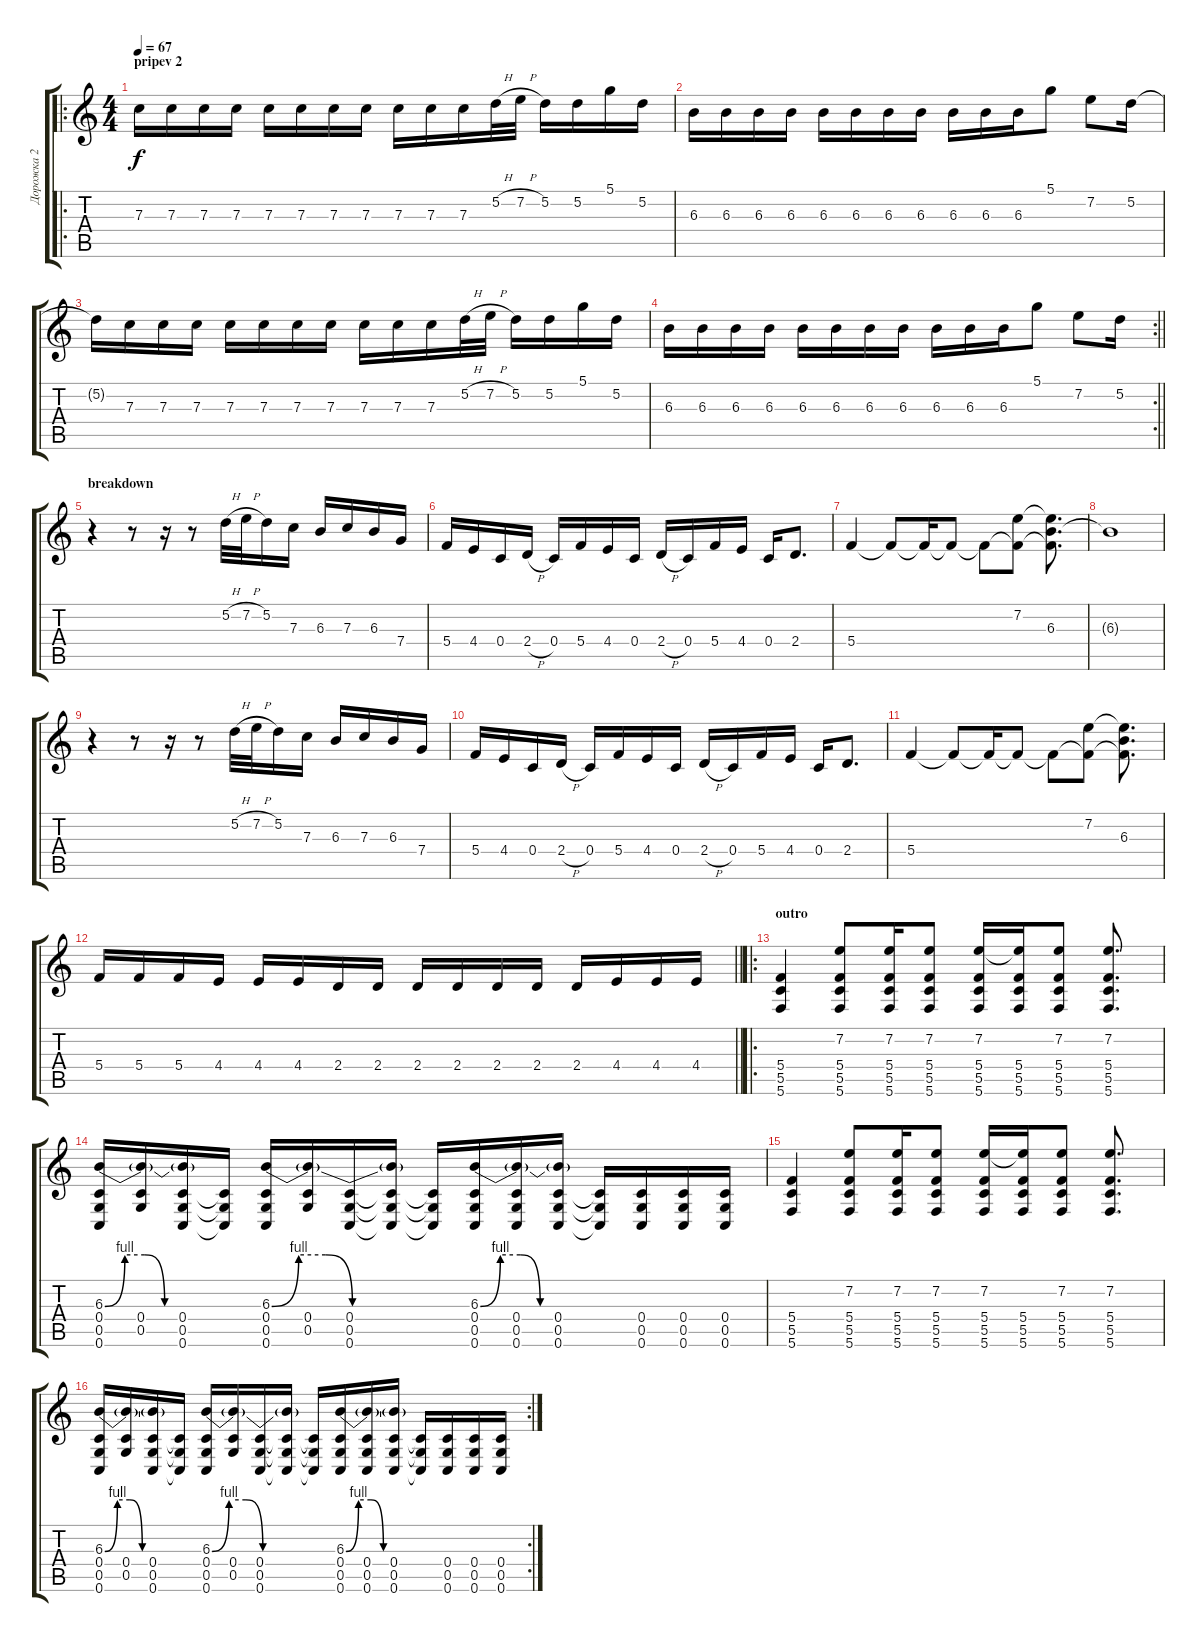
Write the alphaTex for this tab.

\track ("Дорожка 2" "Дорожка 2") {instrument distortionguitar}
\staff {score tabs}
\tuning (D4 A3 F3 C3 G2 C2) {hide}
\ro
\ts (4 4)
\section ("" "pripev 2")
\tempo 67
\clef g2
\ks c
7.3.16{dy f} 7.3.16 7.3.16 7.3.16 7.3.16 7.3.16 7.3.16 7.3.16 7.3.16 7.3.16 7.3.16 5.2{h}.32 7.2{h}.32 5.2.16 5.2.16 5.1.16 5.2.16 |
6.3.16 6.3.16 6.3.16 6.3.16 6.3.16 6.3.16 6.3.16 6.3.16 6.3.16 6.3.16 6.3.16 5.1.8 7.2.8 5.2.16 |
5.2{t}.16 7.3.16 7.3.16 7.3.16 7.3.16 7.3.16 7.3.16 7.3.16 7.3.16 7.3.16 7.3.16 5.2{h}.32 7.2{h}.32 5.2.16 5.2.16 5.1.16 5.2.16 |
\rc 2
\barLineRight lightlight
6.3.16 6.3.16 6.3.16 6.3.16 6.3.16 6.3.16 6.3.16 6.3.16 6.3.16 6.3.16 6.3.16 5.1.8 7.2.8 5.2.16 |
\section ("" "breakdown")
r.4 r.8 r.16 r.8 5.2{h}.32 7.2{h}.32 5.2.16 7.3.16 6.3.16 7.3.16 6.3.16 7.4.16 |
5.4.16 4.4.16 0.4.16 2.4{h}.16 0.4.16 5.4.16 4.4.16 0.4.16 2.4{h}.16 0.4.16 5.4.16 4.4.16 0.4.16 2.4.8{d} |
5.4.4 5.4{t}.8 5.4{t}.16 5.4{t}.8 5.4{t}.8 (7.2 5.4{t}).8 (7.2{t} 6.3 5.4{t}).8{d} |
6.3{t}.1 |
r.4 r.8 r.16 r.8 5.2{h}.32 7.2{h}.32 5.2.16 7.3.16 6.3.16 7.3.16 6.3.16 7.4.16 |
5.4.16 4.4.16 0.4.16 2.4{h}.16 0.4.16 5.4.16 4.4.16 0.4.16 2.4{h}.16 0.4.16 5.4.16 4.4.16 0.4.16 2.4.8{d} |
5.4.4 5.4{t}.8 5.4{t}.16 5.4{t}.8 5.4{t}.8 (7.2 5.4{t}).8 (7.2{t} 6.3 5.4{t}).8{d} |
\barLineRight lightlight
5.4.16 5.4.16 5.4.16 4.4.16 4.4.16 4.4.16 2.4.16 2.4.16 2.4.16 2.4.16 2.4.16 2.4.16 2.4.16 4.4.16 4.4.16 4.4.16 |
\ro
\section ("" "outro")
(5.4 5.5 5.6).4 (7.2 5.4 5.5 5.6).8 (7.2 5.4 5.5 5.6).16 (7.2 5.4 5.5 5.6).8 (7.2 5.4 5.5 5.6).16 (7.2{t} 5.4 5.5 5.6).16 (7.2 5.4 5.5 5.6).8 (7.2 5.4 5.5 5.6).8{d} |
(6.3{be (custom 0 0 10 4 20 4 30 0 60 0)} 0.4 0.5 0.6).16 (6.3{t} 0.4 0.5).16 (6.3{t} 0.4 0.5 0.6).16 (0.4{t} 0.5{t} 0.6{t}).16 (6.3{be (custom 0 0 10 4 20 4 30 0 60 0)} 0.4 0.5 0.6).16 (6.3{t} 0.4 0.5).16 (0.4 0.5 0.6).16 (6.3{t} 0.4{t} 0.5{t} 0.6{t}).16 (0.4{t} 0.5{t} 0.6{t}).16 (6.3{be (custom 0 0 10 4 20 4 30 0 60 0)} 0.4 0.5 0.6).16 (6.3{t} 0.4 0.5 0.6).16 (6.3{t} 0.4 0.5 0.6).16 (0.4{t} 0.5{t} 0.6{t}).16 (0.4 0.5 0.6).16 (0.4 0.5 0.6).16 (0.4 0.5 0.6).16 |
(5.4 5.5 5.6).4 (7.2 5.4 5.5 5.6).8 (7.2 5.4 5.5 5.6).16 (7.2 5.4 5.5 5.6).8 (7.2 5.4 5.5 5.6).16 (7.2{t} 5.4 5.5 5.6).16 (7.2 5.4 5.5 5.6).8 (7.2 5.4 5.5 5.6).8{d} |
\rc 2
(6.3{be (custom 0 0 10 4 20 4 30 0 60 0)} 0.4 0.5 0.6).16 (6.3{t} 0.4 0.5).16 (6.3{t} 0.4 0.5 0.6).16 (0.4{t} 0.5{t} 0.6{t}).16 (6.3{be (custom 0 0 10 4 20 4 30 0 60 0)} 0.4 0.5 0.6).16 (6.3{t} 0.4 0.5).16 (0.4 0.5 0.6).16 (6.3{t} 0.4{t} 0.5{t} 0.6{t}).16 (0.4{t} 0.5{t} 0.6{t}).16 (6.3{be (custom 0 0 10 4 20 4 30 0 60 0)} 0.4 0.5 0.6).16 (6.3{t} 0.4 0.5 0.6).16 (6.3{t} 0.4 0.5 0.6).16 (0.4{t} 0.5{t} 0.6{t}).16 (0.4 0.5 0.6).16 (0.4 0.5 0.6).16 (0.4 0.5 0.6).16
